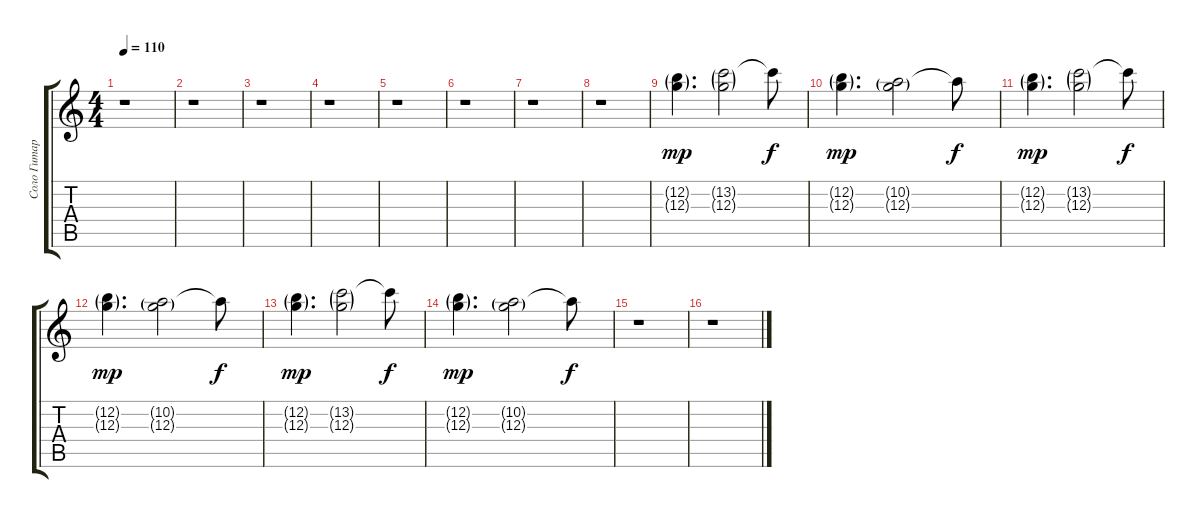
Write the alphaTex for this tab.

\track ("Соло Гитара I" "Соло Гитар") {instrument overdrivenguitar}
\staff {score tabs}
\tuning (E4 B3 G3 D3 A2 E2) {hide}
\ts (4 4)
\tempo 110
\clef g2
\ks c
r.1{dy f} |
r.1 |
r.1 |
r.1 |
r.1 |
r.1 |
r.1 |
r.1 |
(12.2{g} 12.3{g}).4{d dy mp} (13.2{g} 12.3{g}).2 13.2{t}.8{dy f} |
(12.2{g} 12.3{g}).4{d dy mp} (10.2{g} 12.3{g}).2 10.2{t}.8{dy f} |
(12.2{g} 12.3{g}).4{d dy mp} (13.2{g} 12.3{g}).2 13.2{t}.8{dy f} |
(12.2{g} 12.3{g}).4{d dy mp} (10.2{g} 12.3{g}).2 10.2{t}.8{dy f} |
(12.2{g} 12.3{g}).4{d dy mp} (13.2{g} 12.3{g}).2 13.2{t}.8{dy f} |
(12.2{g} 12.3{g}).4{d dy mp} (10.2{g} 12.3{g}).2 10.2{t}.8{dy f} |
r.1 |
r.1
